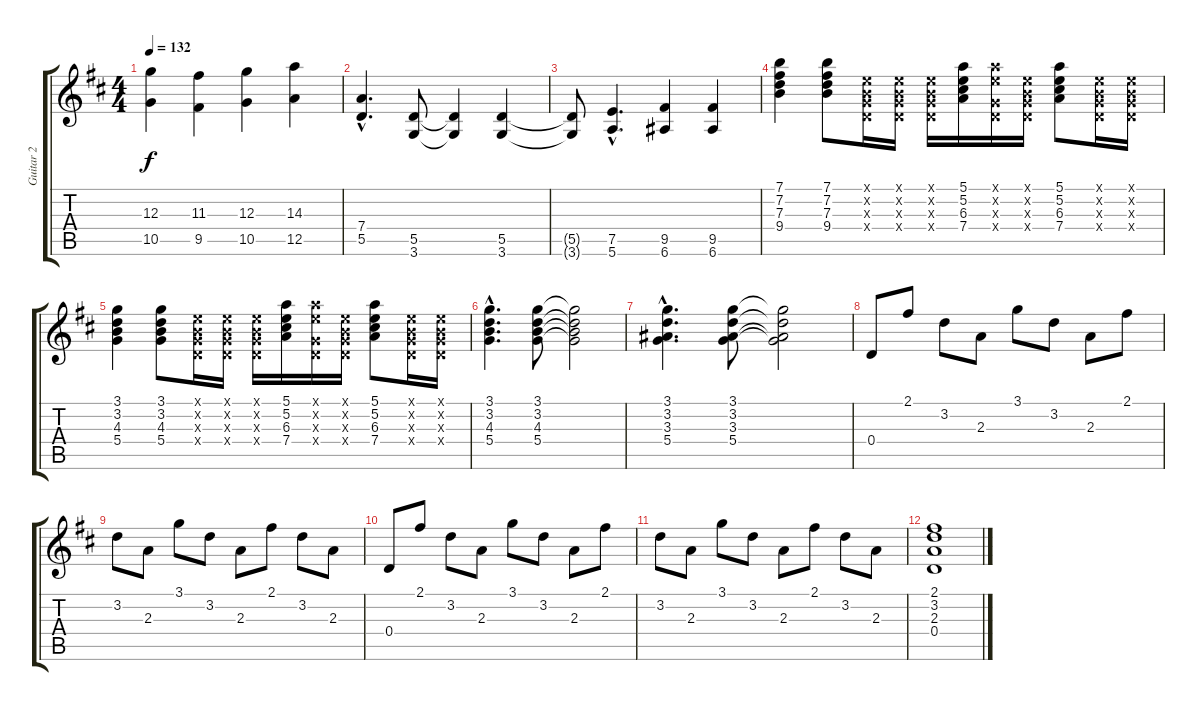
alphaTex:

\track ("Guitar 2" "Guitar 2") {instrument distortionguitar}
\staff {score tabs}
\tuning (E4 B3 G3 D3 A2 E2) {hide}
\ts (4 4)
\tempo 132
\clef g2
\ks d
(12.3 10.5).4{dy f} (11.3 9.5).4 (12.3 10.5).4 (14.3 12.5).4 |
(7.4{hac} 5.5{hac}).4{d} (5.5 3.6).8 (5.5{t} 3.6{t}).4 (5.5 3.6).4 |
(5.5{t} 3.6{t}).8 (7.5{hac} 5.6{hac}).4{d} (9.5 6.6).4 (9.5 6.6).4 |
(7.1 7.2 7.3 9.4).4 (7.1 7.2 7.3 9.4).8 (0.1{x} 0.2{x} 0.3{x} 0.4{x}).16 (0.1{x} 0.2{x} 0.3{x} 0.4{x}).16 (0.1{x} 0.2{x} 0.3{x} 0.4{x}).16 (5.1 5.2 6.3 7.4).16 (5.1{x} 5.2{x} 0.3{x} 0.4{x}).16 (0.1{x} 0.2{x} 0.3{x} 0.4{x}).16 (5.1 5.2 6.3 7.4).8 (0.1{x} 0.2{x} 0.3{x} 0.4{x}).16 (0.1{x} 0.2{x} 0.3{x} 0.4{x}).16 |
(3.1 3.2 4.3 5.4).4 (3.1 3.2 4.3 5.4).8 (0.1{x} 0.2{x} 0.3{x} 0.4{x}).16 (0.1{x} 0.2{x} 0.3{x} 0.4{x}).16 (0.1{x} 0.2{x} 0.3{x} 0.4{x}).16 (5.1 5.2 6.3 7.4).16 (5.1{x} 5.2{x} 0.3{x} 0.4{x}).16 (0.1{x} 0.2{x} 0.3{x} 0.4{x}).16 (5.1 5.2 6.3 7.4).8 (0.1{x} 0.2{x} 0.3{x} 0.4{x}).16 (0.1{x} 0.2{x} 0.3{x} 0.4{x}).16 |
(3.1{hac} 3.2{hac} 4.3{hac} 5.4{hac}).4{d} (3.1 3.2 4.3 5.4).8 (3.1{t} 3.2{t} 4.3{t} 5.4{t}).2 |
(3.1{hac} 3.2{hac} 3.3{hac} 5.4{hac}).4{d} (3.1 3.2 3.3 5.4).8 (3.1{t} 3.2{t} 3.3{t} 5.4{t}).2 |
0.4.8 2.1.8 3.2.8 2.3.8 3.1.8 3.2.8 2.3.8 2.1.8 |
3.2.8 2.3.8 3.1.8 3.2.8 2.3.8 2.1.8 3.2.8 2.3.8 |
0.4.8 2.1.8 3.2.8 2.3.8 3.1.8 3.2.8 2.3.8 2.1.8 |
3.2.8 2.3.8 3.1.8 3.2.8 2.3.8 2.1.8 3.2.8 2.3.8 |
(2.1 3.2 2.3 0.4).1
